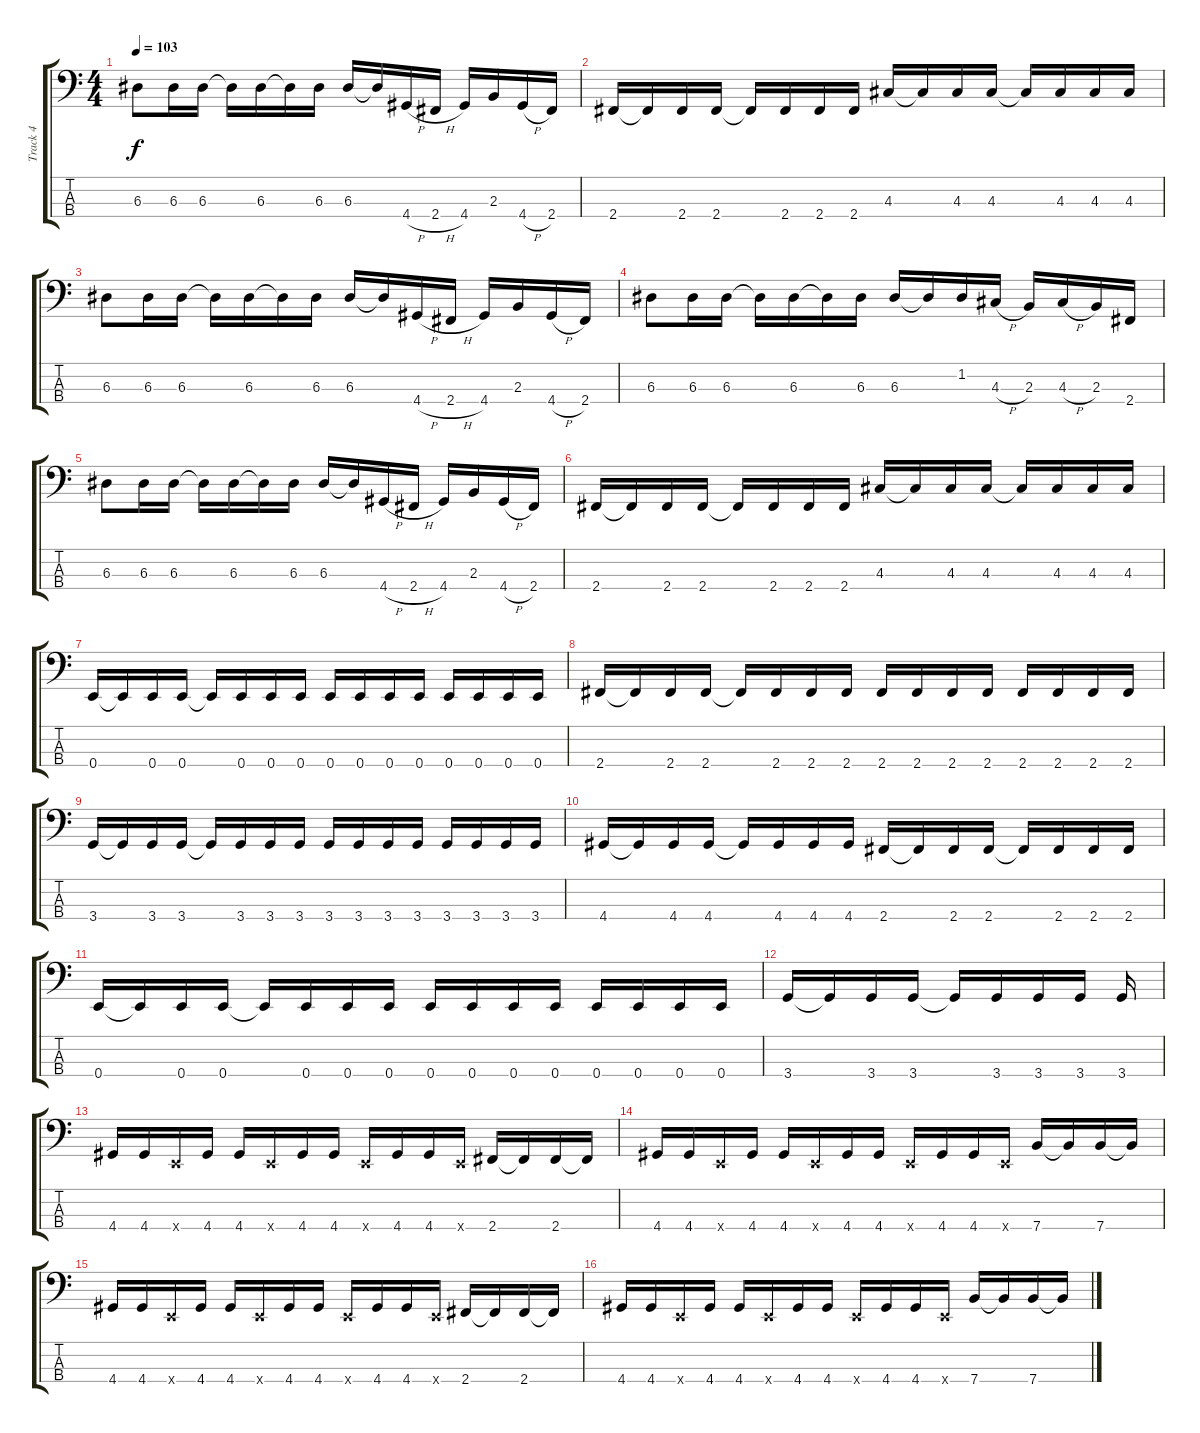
\track ("Track 4" "Track 4") {instrument electricbassfinger}
\staff {score tabs}
\tuning (G2 D2 A1 E1) {hide}
\ts (4 4)
\tempo 103
\clef f4
\ks c
6.3.8{dy f} 6.3.16 6.3.16 6.3{t}.16 6.3.16 6.3{t}.16 6.3.16 6.3.16 6.3{t}.16 4.4{h}.16 2.4{h}.16 4.4.16 2.3.16 4.4{h}.16 2.4.16 |
2.4.16 2.4{t}.16 2.4.16 2.4.16 2.4{t}.16 2.4.16 2.4.16 2.4.16 4.3.16 4.3{t}.16 4.3.16 4.3.16 4.3{t}.16 4.3.16 4.3.16 4.3.16 |
6.3.8 6.3.16 6.3.16 6.3{t}.16 6.3.16 6.3{t}.16 6.3.16 6.3.16 6.3{t}.16 4.4{h}.16 2.4{h}.16 4.4.16 2.3.16 4.4{h}.16 2.4.16 |
6.3.8 6.3.16 6.3.16 6.3{t}.16 6.3.16 6.3{t}.16 6.3.16 6.3.16 6.3{t}.16 1.2.16 4.3{h}.16 2.3.16 4.3{h}.16 2.3.16 2.4.16 |
6.3.8 6.3.16 6.3.16 6.3{t}.16 6.3.16 6.3{t}.16 6.3.16 6.3.16 6.3{t}.16 4.4{h}.16 2.4{h}.16 4.4.16 2.3.16 4.4{h}.16 2.4.16 |
2.4.16 2.4{t}.16 2.4.16 2.4.16 2.4{t}.16 2.4.16 2.4.16 2.4.16 4.3.16 4.3{t}.16 4.3.16 4.3.16 4.3{t}.16 4.3.16 4.3.16 4.3.16 |
0.4.16 0.4{t}.16 0.4.16 0.4.16 0.4{t}.16 0.4.16 0.4.16 0.4.16 0.4.16 0.4.16 0.4.16 0.4.16 0.4.16 0.4.16 0.4.16 0.4.16 |
2.4.16 2.4{t}.16 2.4.16 2.4.16 2.4{t}.16 2.4.16 2.4.16 2.4.16 2.4.16 2.4.16 2.4.16 2.4.16 2.4.16 2.4.16 2.4.16 2.4.16 |
3.4.16 3.4{t}.16 3.4.16 3.4.16 3.4{t}.16 3.4.16 3.4.16 3.4.16 3.4.16 3.4.16 3.4.16 3.4.16 3.4.16 3.4.16 3.4.16 3.4.16 |
4.4.16 4.4{t}.16 4.4.16 4.4.16 4.4{t}.16 4.4.16 4.4.16 4.4.16 2.4.16 2.4{t}.16 2.4.16 2.4.16 2.4{t}.16 2.4.16 2.4.16 2.4.16 |
0.4.16 0.4{t}.16 0.4.16 0.4.16 0.4{t}.16 0.4.16 0.4.16 0.4.16 0.4.16 0.4.16 0.4.16 0.4.16 0.4.16 0.4.16 0.4.16 0.4.16 |
3.4.16 3.4{t}.16 3.4.16 3.4.16 3.4{t}.16 3.4.16 3.4.16 3.4.16 3.4.16 |
4.4.16 4.4.16 0.4{x}.16 4.4.16 4.4.16 0.4{x}.16 4.4.16 4.4.16 0.4{x}.16 4.4.16 4.4.16 0.4{x}.16 2.4.16 2.4{t}.16 2.4.16 2.4{t}.16 |
4.4.16 4.4.16 0.4{x}.16 4.4.16 4.4.16 0.4{x}.16 4.4.16 4.4.16 0.4{x}.16 4.4.16 4.4.16 0.4{x}.16 7.4.16 7.4{t}.16 7.4.16 7.4{t}.16 |
4.4.16 4.4.16 0.4{x}.16 4.4.16 4.4.16 0.4{x}.16 4.4.16 4.4.16 0.4{x}.16 4.4.16 4.4.16 0.4{x}.16 2.4.16 2.4{t}.16 2.4.16 2.4{t}.16 |
4.4.16 4.4.16 0.4{x}.16 4.4.16 4.4.16 0.4{x}.16 4.4.16 4.4.16 0.4{x}.16 4.4.16 4.4.16 0.4{x}.16 7.4.16 7.4{t}.16 7.4.16 7.4{t}.16
